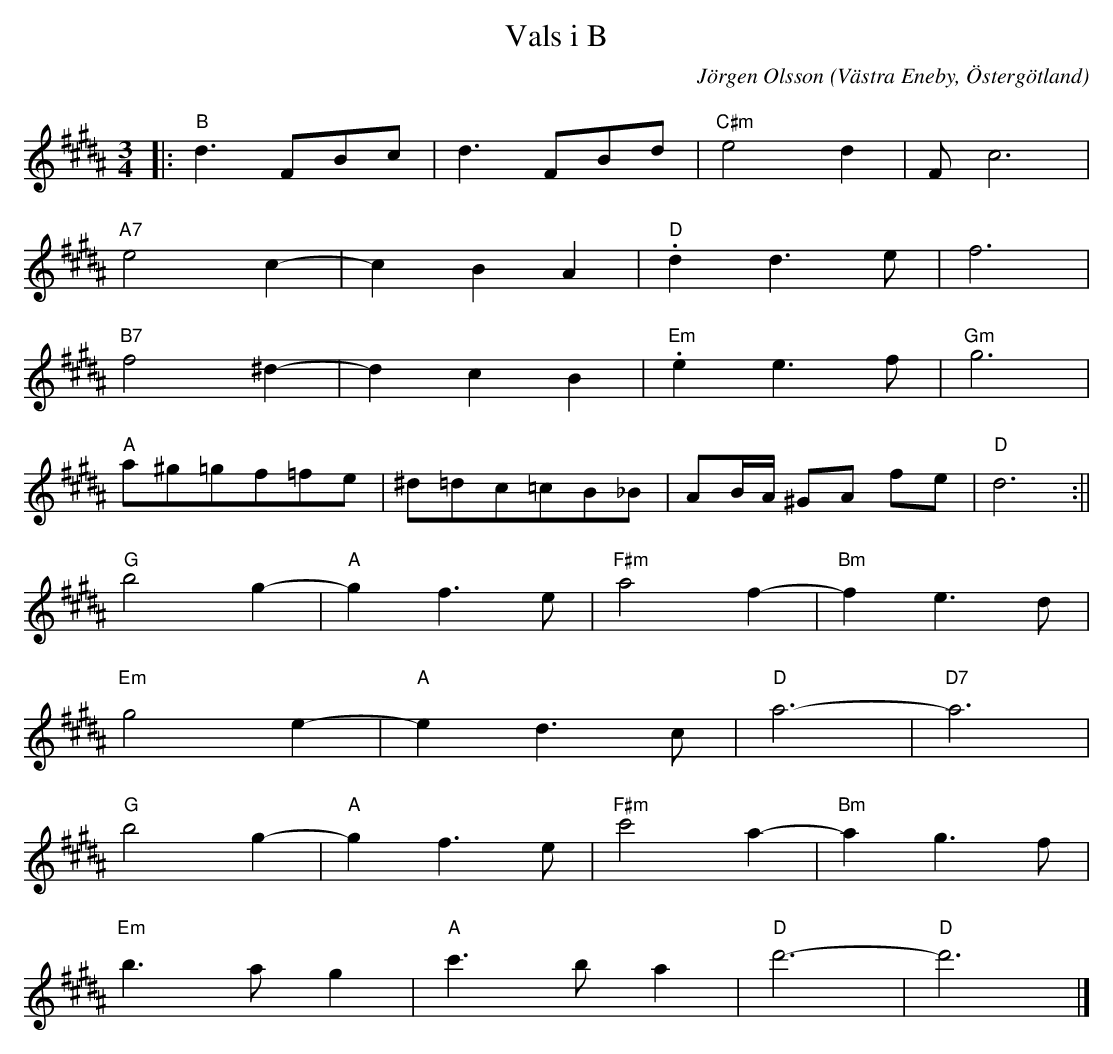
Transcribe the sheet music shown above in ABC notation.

X:1
T:Vals i B
C:Jörgen Olsson
O:Västra Eneby, Östergötland
Q:160
M:3/4
L:1/8
K:B
|:"B" d3 FBc|d3 FBd|"C#m" e4d2|F# c6 |
"A7" e4 c2-|c2B2A2 |"D" .d2 d3 e|f6 |
"B7" f4 ^d2-|d2c2B2 |"Em" .e2 e3 f|"Gm" g6 |
"A" a^g=gf=fe| ^d=dc=cB_B| AB/2A/2 ^GA fe|"D" d6 :||
"G"b4 g2-|"A"g2f3e |"F#m"a4 f2-|"Bm"f2e3d |
 "Em"g4 e2-|"A"e2d3c |"D"a6-|"D7"a6 |
"G"b4 g2-|"A"g2f3e |"F#m"c'4 a2-|"Bm"a2g3f |
 "Em"b3 a g2|"A"c'3 b a2 |"D"d'6-|"D"d'6 |]
